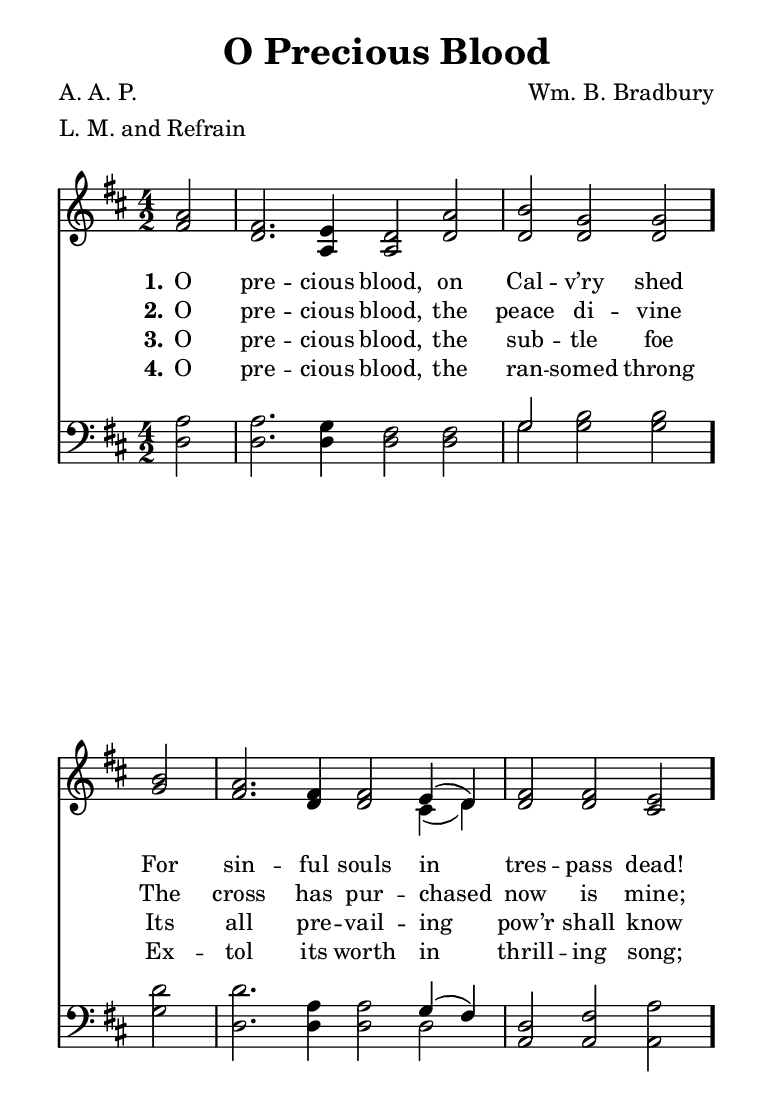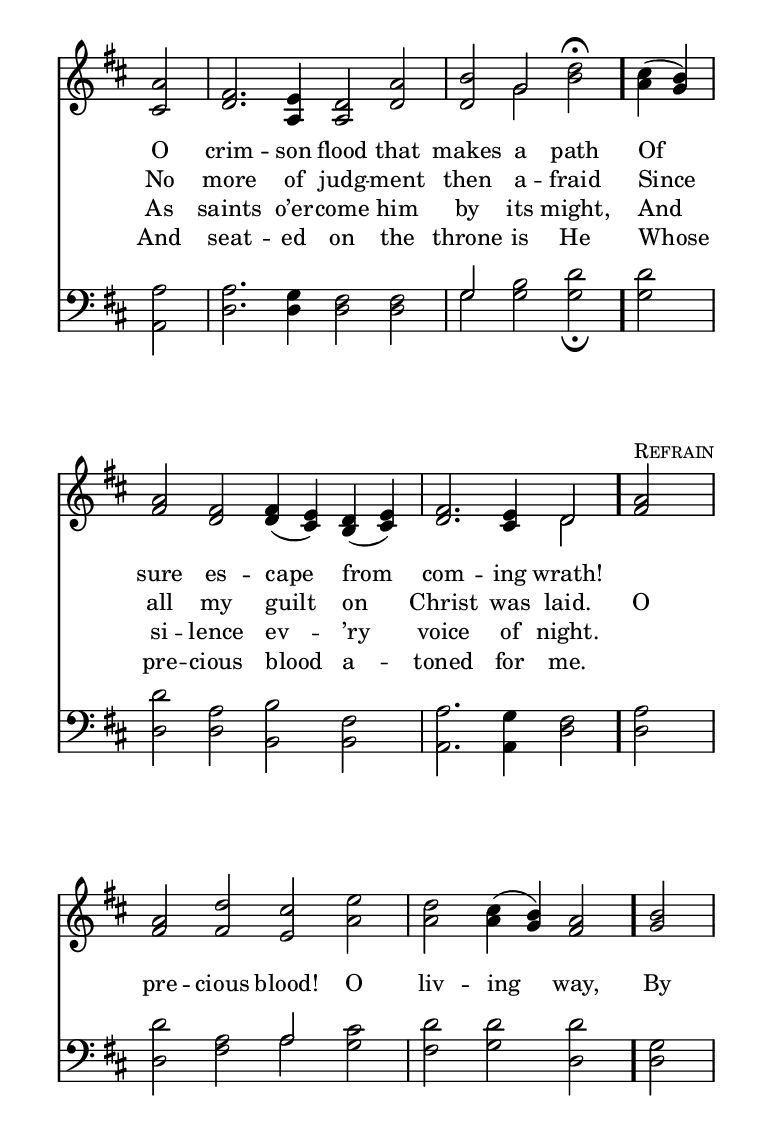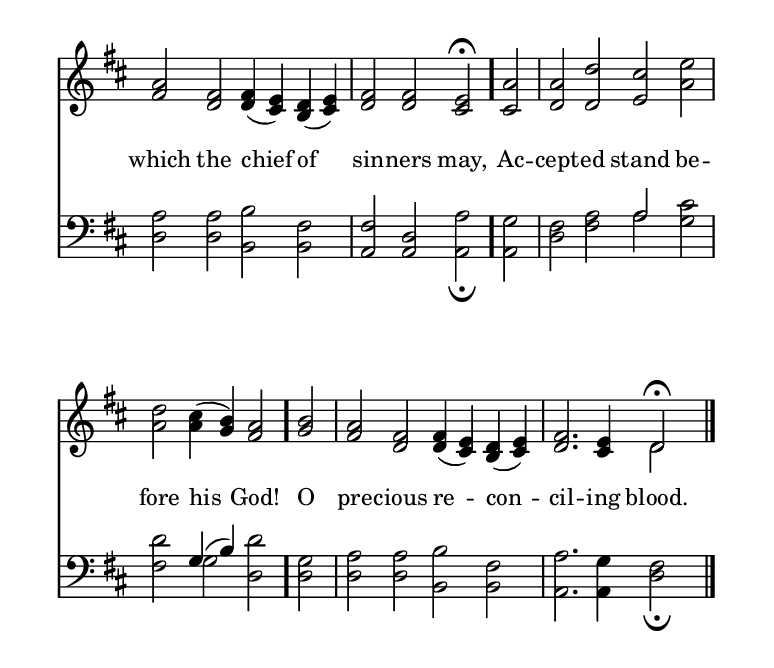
\include "common/global.ily"
\paper {
  \include "common/paper.ily"
  %ragged-bottom = ##t
  %ragged-last-bottom = ##t
  %systems-per-page = ##f
  %page-count = ##f
}

\header{
  hymnnumber = "108"
  title = "O Precious Blood"
  tunename = "He Leadeth Me"
  meter = "L. M. and Refrain"
  poet = "A. A. P."
  composer = "Wm. B. Bradbury"
  %copyright = ""
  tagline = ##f
}

% for fermata in MIDI
ta = { \tempo 2=80 }
tb = { \tempo 2=40 }

patternAA = { \ta c2 | c2. c4 c2 c2 | c2 c2 c2 }
patternAB = { \ta c2 | c2. c4 c2 c2 | c2 c2 \tb c2 }

patternBA = { \ta c2 | c2. c4 c2 c4( c4) | c2 c2 c2 }
patternBB = { \ta c2 | c2. c4 c2 c2      | c2 c2 c2 }

patternCA = { \ta c4( c4) | c2 c2 c4( c4) c4( c4) | c2. c4 c2 }
patternCB = { \ta c2      | c2 c2 c2      c2      | c2. c4 c2 }
patternCC = { \ta c2      | c2 c2 c4( c4) c4( c4) | c2. c4 \tb c2 }

patternDA = { \ta c2 | c2 c2 c2 c2 | c2 c4( c4) c2 }
patternDB = { c2 }

patternEA = { \ta c2 | c2 c2 c4( c4) c4( c4) | c2 c2 \tb c2 }

global = {
  \include "common/overrides.ily"
  \override Staff.TimeSignature.style = #'numbered
  \time 4/2 % says 3/2 in the original, but this is inconsistent with the music
  \override Score.MetronomeMark.transparent = ##t % hide all fermata changes too
  \ta
  \key d \major
  \partial 2
  \autoBeamOff
}

notesSoprano = {
\global
\relative c'' {

  \changePitch \patternAA { a | fis e d a' | b g g }
  \changePitch \patternBA { b | a fis fis e( d) | fis fis e }
  \changePitch \patternAB { a | fis e d a' | b g d' \fermata }
  \changePitch \patternCA { cis( b) | a fis fis( e) d( e) | fis e d }

  << s^\markup { \small \caps "Refrain" }
  \changePitch \patternDA { a' | a d cis e | d cis( b) a } >>
  \changePitch \patternEA { b | a fis fis( e) d( e) | fis fis e \fermata }
  \changePitch \patternDA { a | a d cis e | d cis( b) a }
  \changePitch \patternCC { b | a fis fis( e) d( e) | fis e d \fermata }

  \bar "|."

}
}

notesAlto = {
\global
\relative e' {

  \changePitch \patternAA { fis | d a a d | d d d }
  \changePitch \patternBA { g | fis d d cis( d) | d d cis }
  \changePitch \patternAA { cis | d a a d | d g b }
  \changePitch \patternCA { a( g) | fis d d( cis) b( cis) | d cis d }

  \changePitch \patternDA { fis | fis fis e a | a a( g) fis }
  \changePitch \patternEA { g | fis d d( cis) b( cis) d d cis }
  \changePitch \patternDA { cis | d d e a | a a( g) fis }
  \changePitch \patternCC { g | fis d d( cis) b( cis) | d cis d }

}
}

notesTenor = {
\global
\relative a {

  \changePitch \patternAA { a | a g fis fis | g b b }
  \changePitch \patternBA { d | d a a g( fis) | d fis a }
  \changePitch \patternAA { a | a g fis fis | g b d }
  \changePitch \patternCB { d | d a b fis | a g fis }

  \changePitch \patternDB { a | d a a cis | d d d }
  \changePitch \patternDB { g, | a a b fis | fis d a' }
  \changePitch \patternDA { g | fis a a cis | d g,( b) d }
  \changePitch \patternCB { g, a a b fis | a g fis }

}
}

notesBass = {
\global
\relative f {

  \changePitch \patternAA { d | d d d d | g g g }
  \changePitch \patternBB { g | d d d d | a a a }
  \changePitch \patternAA { a | d d d d | g g g_\fermata }
  \changePitch \patternCB { g | d d b b | a a d }

  \changePitch \patternDB { d | d fis a g | fis g d }
  \changePitch \patternDB { d | d d b b | a a a_\fermata }
  \changePitch \patternDB { a | d fis a g | fis g d }
  \changePitch \patternCB { d | d d b b | a a d_\fermata }

}
}

Refrain = \lyricmode {

O pre -- cious blood! O liv -- ing way, \bar "."
By which the chief of sin -- ners may, \bar "."
Ac -- cept -- ed stand be -- fore his God! \bar "."
O pre -- cious re -- con -- cil -- ing blood. \bar "."

}

wordsA = \lyricmode {
\set stanza = "1."

O pre -- cious blood, on Cal -- v’ry shed \bar "."
For sin -- ful souls in tres -- pass dead! \bar "."
O crim -- son flood that makes a path \bar "."
Of sure es -- cape from com -- ing wrath! \bar "."

}

wordsB = \lyricmode {
\set stanza = "2."

O pre -- cious blood, the peace di -- vine
The cross has pur -- chased now is mine;
No more of judg -- ment then a -- fraid
Since all my guilt on Christ was laid.

\Refrain

}

wordsC = \lyricmode {
\set stanza = "3."

O pre -- cious blood, the sub -- tle foe
Its all pre -- vail -- ing pow’r shall know
As saints o’er -- come him by its might,
And si -- lence ev -- ’ry voice of night.

}

wordsD = \lyricmode {
\set stanza = "4."

O pre -- cious blood, the ran -- somed throng
Ex -- tol its worth in thrill -- ing song;
And seat -- ed on the throne is He
Whose pre -- cious blood a -- toned for me.

}

\score {
  \context ChoirStaff <<
    \context Staff = upper <<
      \set Staff.autoBeaming = ##f
      \set ChoirStaff.systemStartDelimiter = #'SystemStartBar
      \set ChoirStaff.printPartCombineTexts = ##f
      \partcombine #'(2 . 9) \notesSoprano \notesAlto
      \context NullVoice = sopranos { \voiceOne << \notesSoprano >> }
      \context NullVoice = altos { \voiceTwo << \notesAlto >> }
      \context Lyrics = one   \lyricsto sopranos \wordsA
      \context Lyrics = two   \lyricsto sopranos \wordsB
      \context Lyrics = three \lyricsto sopranos \wordsC
      \context Lyrics = four  \lyricsto sopranos \wordsD
      %\context Lyrics = five  \lyricsto sopranos \wordsE
    >>
    \context Staff = men <<
      \set Staff.autoBeaming = ##f
      \clef bass
      \set ChoirStaff.printPartCombineTexts = ##f
      \partcombine #'(2 . 9) \notesTenor \notesBass
      \context NullVoice = tenors { \voiceOne << \notesTenor >> }
      \context NullVoice = basses { \voiceTwo << \notesBass >> }
    >>
  >>
  \layout {
    \include "common/layout.ily"
  }
  \midi{
    \include "common/midi.ily"
  }
}

\version "2.19.49"  % necessary for upgrading to future LilyPond versions.

% vi:set et ts=2 sw=2 ai nocindent syntax=lilypond:
